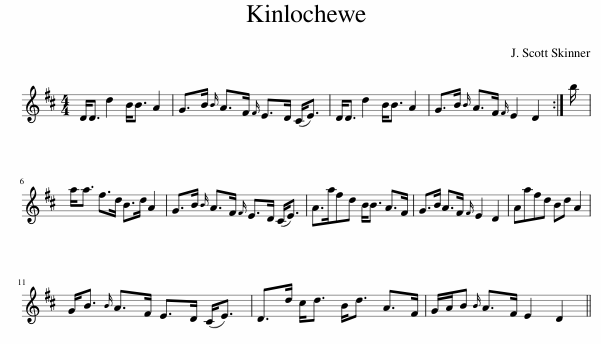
X:1
L:1/8
M:4/4
I:linebreak $
K:D
V:1 treble
V:1
 D<D d2 B<B A2 | G>B{B} A>F{F} E>D (C<E) | D<D d2 B<B A2 | G>B{B} A>F{F} E2 D2 :| b/ |$ %5
 a<a f>d B>d A2 | G>B{B} A>F{F} E>D (C<E) | A>afd B<B A>F | G>B A>F{F} E2 D2 | Aafd Bd A2 |$ %10
 G<B{B} A>F E>D (C<E) | D>d c<d B<d A>F | G/A/B{B} A>F E2 D2 || %13
